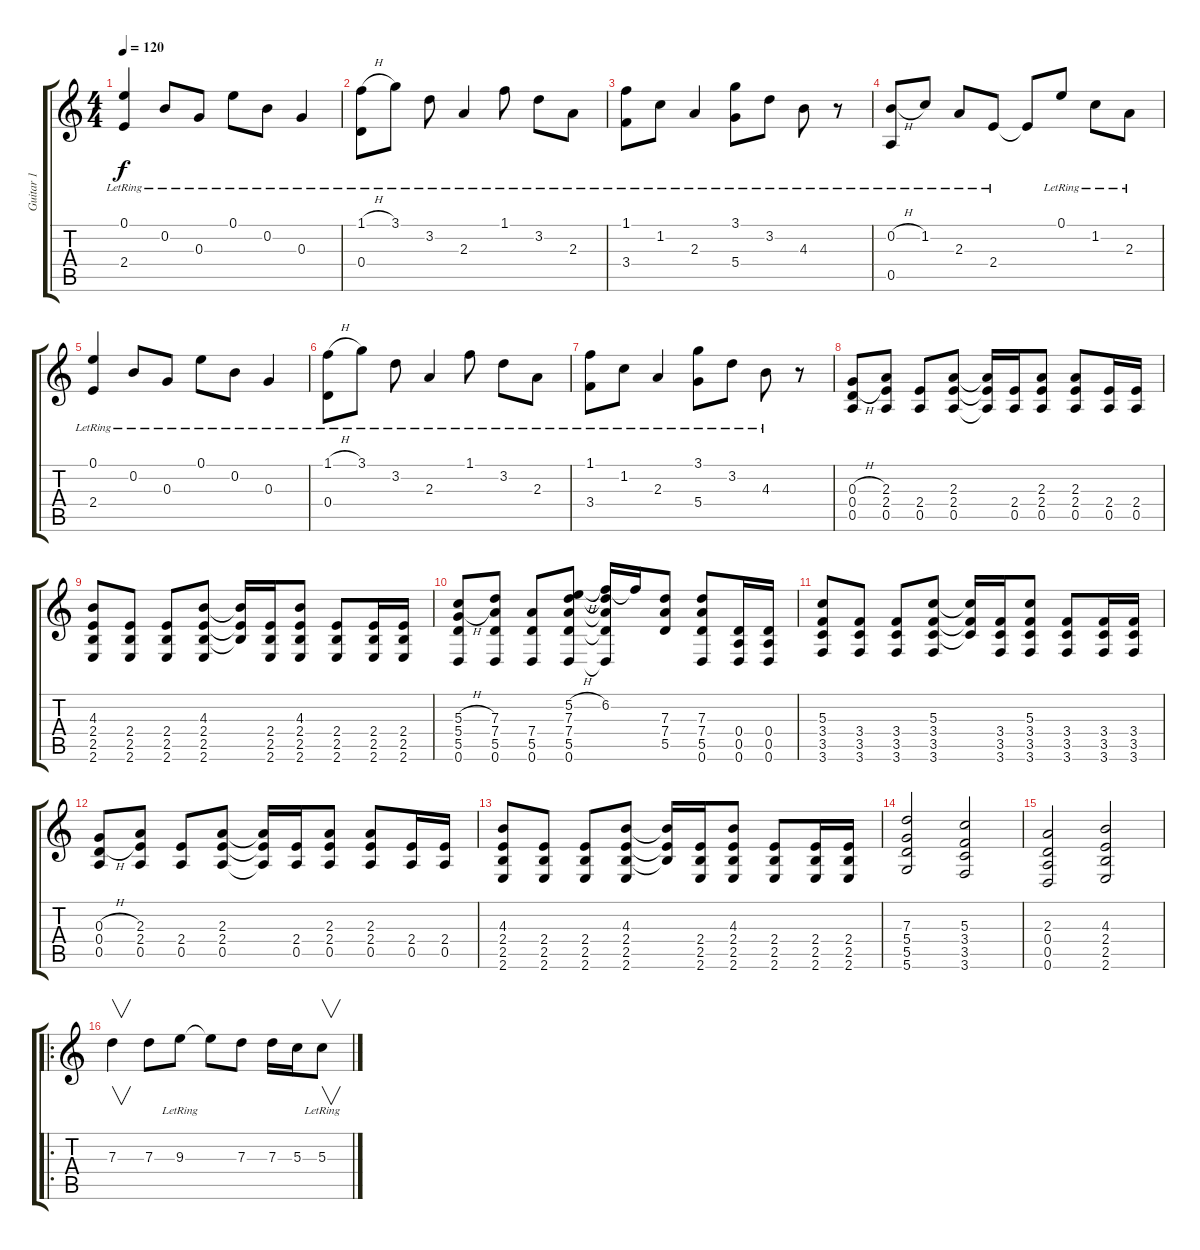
\track ("Guitar 1" "Guitar 1") {instrument electricguitarjazz}
\staff {score tabs}
\tuning (E4 B3 G3 D3 A2 D2) {hide}
\ts (4 4)
\tempo 120
\clef g2
\ks c
(0.1{lr} 2.4{lr}).4{dy f} 0.2{lr}.8 0.3{lr}.8 0.1{lr}.8 0.2{lr}.8 0.3{lr}.4 |
(1.1{h} 0.4{lr}).8 3.1{lr}.8 3.2{lr}.8 2.3{lr}.4 1.1{lr}.8 3.2{lr}.8 2.3{lr}.8 |
(1.1{lr} 3.4{lr}).8 1.2{lr}.8 2.3{lr}.4 (3.1{lr} 5.4{lr}).8 3.2{lr}.8 4.3{lr}.8 r.8 |
(0.2{h} 0.5{lr}).8 1.2{lr}.8 2.3{lr}.8 2.4{lr}.8 2.4{t}.8 0.1{lr}.8 1.2{lr}.8 2.3{lr}.8 |
(0.1{lr} 2.4{lr}).4 0.2{lr}.8 0.3{lr}.8 0.1{lr}.8 0.2{lr}.8 0.3{lr}.4 |
(1.1{h} 0.4{lr}).8 3.1{lr}.8 3.2{lr}.8 2.3{lr}.4 1.1{lr}.8 3.2{lr}.8 2.3{lr}.8 |
(1.1{lr} 3.4{lr}).8 1.2{lr}.8 2.3{lr}.4 (3.1{lr} 5.4{lr}).8 3.2{lr}.8 4.3{lr}.8 r.8 |
(0.3{h} 0.4{h} 0.5).8{volume 11 instrument overdrivenguitar} (2.3 2.4 0.5).8 (2.4 0.5).8 (2.3 2.4 0.5).8 (2.3{t} 2.4{t} 0.5{t}).16 (2.4 0.5).16 (2.3 2.4 0.5).8 (2.3 2.4 0.5).8 (2.4 0.5).16 (2.4 0.5).16 |
(4.3 2.4 2.5 2.6).8 (2.4 2.5 2.6).8 (2.4 2.5 2.6).8 (4.3 2.4 2.5 2.6).8 (4.3{t} 2.4{t} 2.5{t}).16 (2.4 2.5 2.6).16 (4.3 2.4 2.5 2.6).8 (2.4 2.5 2.6).8 (2.4 2.5 2.6).16 (2.4 2.5 2.6).16 |
(5.3{h} 5.4{h} 5.5 0.6).8 (7.3 7.4 5.5 0.6).8 (7.4 5.5 0.6).8 (5.2{h} 7.3 7.4 5.5 0.6).8 (6.2 7.3{t} 7.4{t} 5.5{t} 0.6{t}).16 6.2{t}.16 (7.3 7.4 5.5).8 (7.3 7.4 5.5 0.6).8 (0.4 0.5 0.6).16 (0.4 0.5 0.6).16 |
(5.3 3.4 3.5 3.6).8 (3.4 3.5 3.6).8 (3.4 3.5 3.6).8 (5.3 3.4 3.5 3.6).8 (5.3{t} 3.4{t} 3.5{t}).16 (3.4 3.5 3.6).16 (5.3 3.4 3.5 3.6).8 (3.4 3.5 3.6).8 (3.4 3.5 3.6).16 (3.4 3.5 3.6).16 |
(0.3{h} 0.4{h} 0.5).8 (2.3 2.4 0.5).8 (2.4 0.5).8 (2.3 2.4 0.5).8 (2.3{t} 2.4{t} 0.5{t}).16 (2.4 0.5).16 (2.3 2.4 0.5).8 (2.3 2.4 0.5).8 (2.4 0.5).16 (2.4 0.5).16 |
(4.3 2.4 2.5 2.6).8 (2.4 2.5 2.6).8 (2.4 2.5 2.6).8 (4.3 2.4 2.5 2.6).8 (4.3{t} 2.4{t} 2.5{t}).16 (2.4 2.5 2.6).16 (4.3 2.4 2.5 2.6).8 (2.4 2.5 2.6).8 (2.4 2.5 2.6).16 (2.4 2.5 2.6).16 |
(7.3 5.4 5.5 5.6).2 (5.3 3.4 3.5 3.6).2 |
(2.3 0.4 0.5 0.6).2 (4.3 2.4 2.5 2.6).2 |
\ro
7.3.4{v volume 7 instrument distortionguitar} 7.3.8 9.3{lr}.8 9.3{t}.8 7.3.8 7.3.16 5.3.16 5.3{lr}.8{v}
